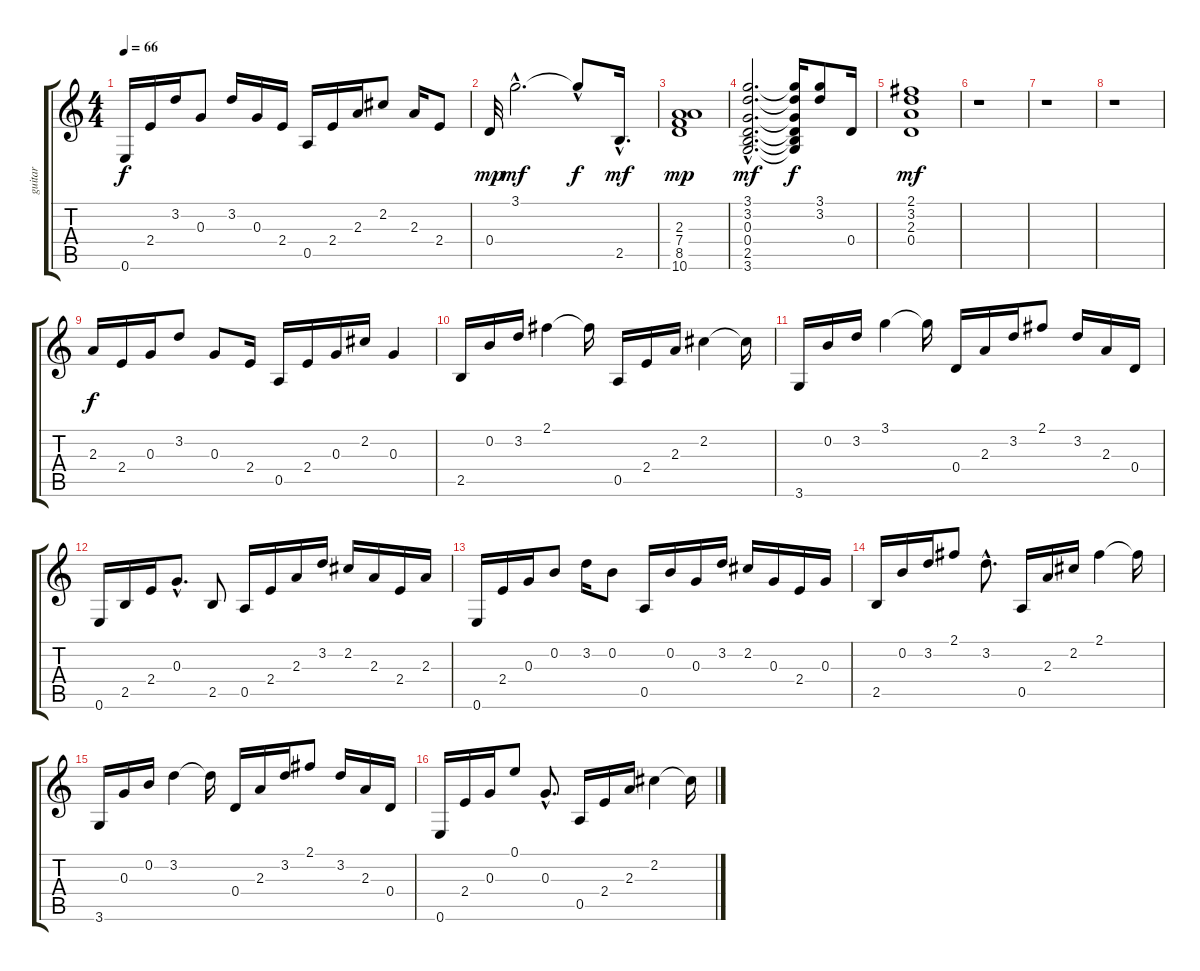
\track ("guitar" "guitar") {instrument electricguitarjazz}
\staff {score tabs}
\tuning (E4 B3 G3 D3 A2 E2) {hide}
\ts (4 4)
\tempo 66
\clef g2
\ks c
0.6.16{dy f} 2.4.16 3.2.16 0.3.8 3.2.16 0.3.16 2.4.16 0.5.16 2.4.16 2.3.16 2.2.8 2.3.16 2.4.8 |
0.4.32{dy mp} 3.1{hac}.2{d dy mf} 3.1{hac t}.8{dy f} 2.5{hac}.16{d dy mf} |
(2.3 7.4 8.5 10.6).1{dy mp} |
(3.1{hac} 3.2{hac} 0.3{hac} 0.4{hac} 2.5{hac} 3.6{hac}).2{d dy mf} (3.1{t} 3.2{t} 0.3{t} 0.4{t} 2.5{t} 3.6{t}).16{dy f} (3.1 3.2).8 0.4.16 |
(2.1 3.2 2.3 0.4).1{dy mf} |
r.1 |
r.1 |
r.1 |
2.3.16{dy f} 2.4.16 0.3.16 3.2.8 0.3.8 2.4.16 0.5.16 2.4.16 0.3.16 2.2.16 0.3.4 |
2.5.16 0.2.16 3.2.16 2.1.4 2.1{t}.16 0.5.16 2.4.16 2.3.16 2.2.4 2.2{t}.16 |
3.6.16 0.2.16 3.2.16 3.1.4 3.1{t}.16 0.4.16 2.3.16 3.2.16 2.1.8 3.2.16 2.3.16 0.4.16 |
0.6.16 2.5.16 2.4.16 0.3{hac}.8{d} 2.5.8 0.5.16 2.4.16 2.3.16 3.2.16 2.2.16 2.3.16 2.4.16 2.3.16 |
0.6.16 2.4.16 0.3.16 0.2.8 3.2.16 0.2.8 0.5.16 0.2.16 0.3.16 3.2.16 2.2.16 0.3.16 2.4.16 0.3.16 |
2.5.16 0.2.16 3.2.16 2.1.8 3.2{hac}.8{d} 0.5.16 2.3.16 2.2.16 2.1.4 2.1{t}.16 |
3.6.16 0.3.16 0.2.16 3.2.4 3.2{t}.16 0.4.16 2.3.16 3.2.16 2.1.8 3.2.16 2.3.16 0.4.16 |
0.6.16 2.4.16 0.3.16 0.1.8 0.3{hac}.8{d} 0.5.16 2.4.16 2.3.16 2.2.4 2.2{t}.16
